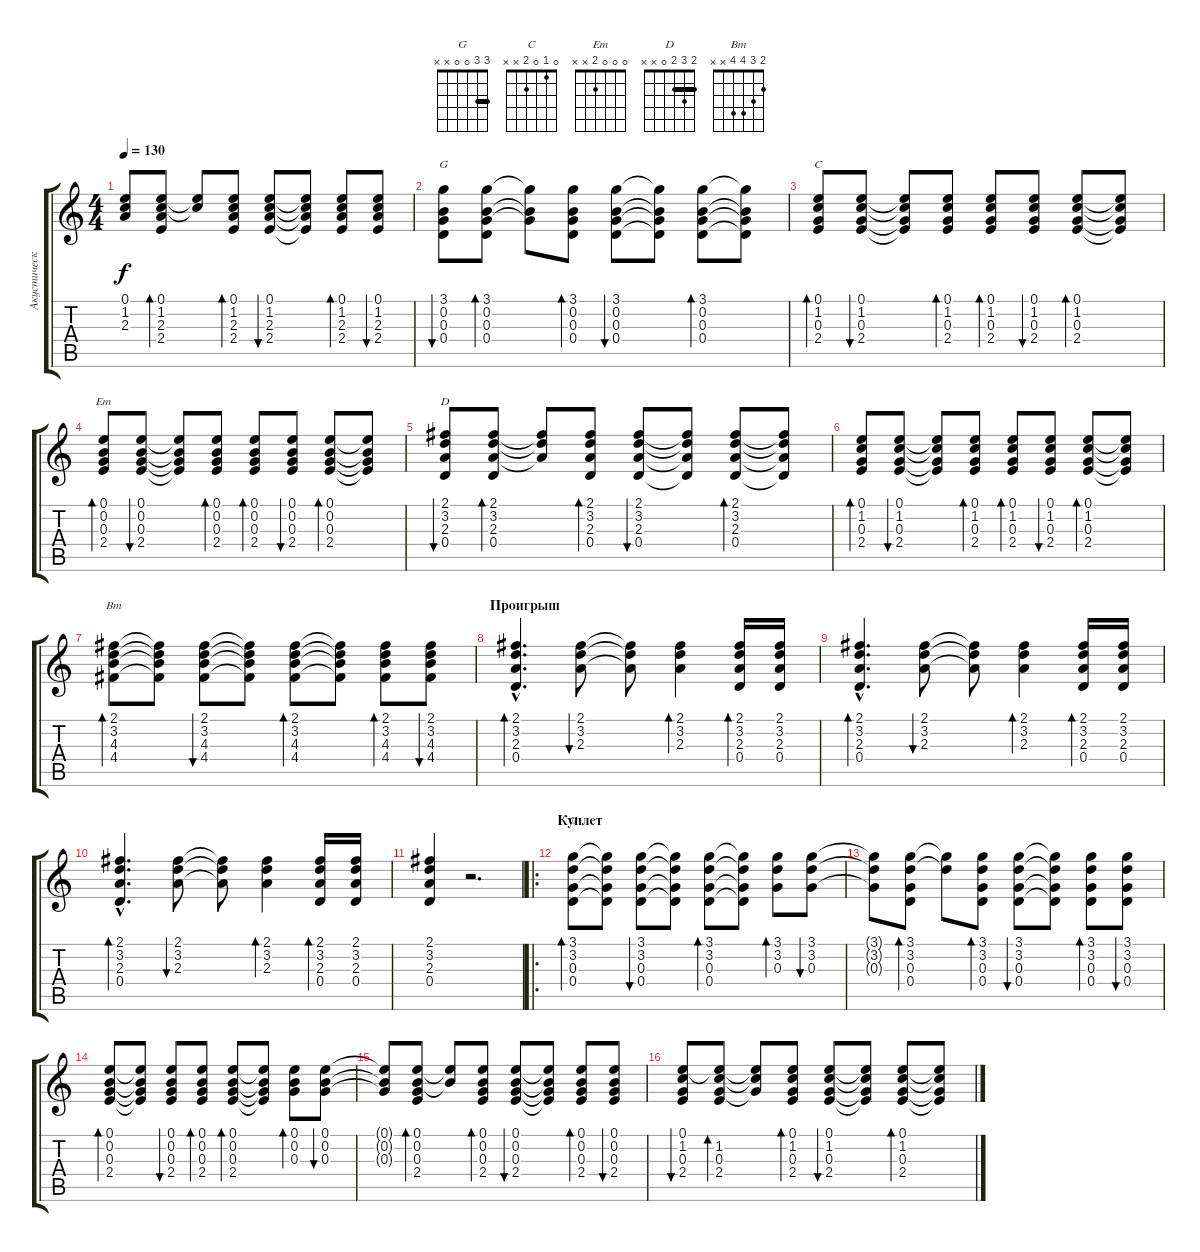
\track ("Акустическая гитара" "Акустическ") {instrument acousticguitarnylon}
\staff {score tabs}
\tuning (E4 B3 G3 D3 A2 E2) {hide}
\chord ("G" 3 0 0 0 x x)
\chord ("C" 0 1 0 2 x x)
\chord ("Em" 0 0 0 2 x x)
\chord ("D" 2 3 2 0 x x) {barre 2}
\chord ("Bm" 2 3 4 4 x x)
\chord ("G" 3 3 0 0 x x) {barre 3}
\ts (4 4)
\tempo 130
\clef g2
\ks c
(0.1{t} 1.2{t} 2.3{t}).8{dy f instrument acousticguitarnylon} (0.1 1.2 2.3 2.4).8{bd 60} (0.1{t} 1.2{t}).8 (0.1 1.2 2.3 2.4).8{bd 60} (0.1 1.2 2.3 2.4).8{bu 60} (0.1{t} 1.2{t} 2.3{t} 2.4{t}).8 (0.1 1.2 2.3 2.4).8{bd 60} (0.1 1.2 2.3 2.4).8{bu 60} |
(3.1 0.2 0.3 0.4).8{bu 60 ch "G"} (3.1 0.2 0.3 0.4).8{bd 60} (3.1{t} 0.2{t} 0.3{t}).8 (3.1 0.2 0.3 0.4).8{bd 60} (3.1 0.2 0.3 0.4).8{bu 60} (3.1{t} 0.2{t} 0.3{t} 0.4{t}).8 (3.1 0.2 0.3 0.4).8{bd 60} (3.1{t} 0.2{t} 0.3{t} 0.4{t}).8 |
(0.1 1.2 0.3 2.4).8{bd 60 ch "C"} (0.1 1.2 0.3 2.4).8{bu 60} (0.1{t} 1.2{t} 0.3{t} 2.4{t}).8 (0.1 1.2 0.3 2.4).8{bd 60} (0.1 1.2 0.3 2.4).8{bd 60} (0.1 1.2 0.3 2.4).8{bu 60} (0.1 1.2 0.3 2.4).8{bd 60} (0.1{t} 1.2{t} 0.3{t} 2.4{t}).8 |
(0.1 0.2 0.3 2.4).8{bd 60 ch "Em"} (0.1 0.2 0.3 2.4).8{bu 60} (0.1{t} 0.2{t} 0.3{t} 2.4{t}).8 (0.1 0.2 0.3 2.4).8{bd 60} (0.1 0.2 0.3 2.4).8{bd 60} (0.1 0.2 0.3 2.4).8{bu 60} (0.1 0.2 0.3 2.4).8{bd 60} (0.1{t} 0.2{t} 0.3{t} 2.4{t}).8 |
(2.1 3.2 2.3 0.4).8{bu 60 ch "D"} (2.1 3.2 2.3 0.4).8{bd 60} (2.1{t} 3.2{t} 2.3{t}).8 (2.1 3.2 2.3 0.4).8{bd 60} (2.1 3.2 2.3 0.4).8{bu 60} (2.1{t} 3.2{t} 2.3{t} 0.4{t}).8 (2.1 3.2 2.3 0.4).8{bd 60} (2.1{t} 3.2{t} 2.3{t} 0.4{t}).8 |
(0.1 1.2 0.3 2.4).8{bd 60} (0.1 1.2 0.3 2.4).8{bu 60} (0.1{t} 1.2{t} 0.3{t} 2.4{t}).8 (0.1 1.2 0.3 2.4).8{bd 60} (0.1 1.2 0.3 2.4).8{bd 60} (0.1 1.2 0.3 2.4).8{bu 60} (0.1 1.2 0.3 2.4).8{bd 60} (0.1{t} 1.2{t} 0.3{t} 2.4{t}).8 |
(2.1 3.2 4.3 4.4).8{bd 60 ch "Bm" volume 7 instrument acousticguitarnylon} (2.1{t} 3.2{t} 4.3{t} 4.4{t}).8 (2.1 3.2 4.3 4.4).8{bu 60} (2.1{t} 3.2{t} 4.3{t} 4.4{t}).8 (2.1 3.2 4.3 4.4).8{bd 60} (2.1{t} 3.2{t} 4.3{t} 4.4{t}).8 (2.1 3.2 4.3 4.4).8{bd 60} (2.1 3.2 4.3 4.4).8{bu 60} |
\section ("" "Проигрыш")
(2.1{hac} 3.2{hac} 2.3{hac} 0.4{hac}).4{d bd 120 volume 12 instrument acousticguitarnylon} (2.1 3.2 2.3).8{bu 60} (2.1{t} 3.2{t} 2.3{t}).8 (2.1 3.2 2.3).4{bd 60} (2.1 3.2 2.3 0.4).16{bd 60} (2.1 3.2 2.3 0.4).16 |
(2.1{hac} 3.2{hac} 2.3{hac} 0.4{hac}).4{d bd 120 volume 12 instrument acousticguitarnylon} (2.1 3.2 2.3).8{bu 60} (2.1{t} 3.2{t} 2.3{t}).8 (2.1 3.2 2.3).4{bd 60} (2.1 3.2 2.3 0.4).16{bd 60} (2.1 3.2 2.3 0.4).16 |
(2.1{hac} 3.2{hac} 2.3{hac} 0.4{hac}).4{d bd 120 volume 12 instrument acousticguitarnylon} (2.1 3.2 2.3).8{bu 60} (2.1{t} 3.2{t} 2.3{t}).8 (2.1 3.2 2.3).4{bd 60} (2.1 3.2 2.3 0.4).16{bd 60} (2.1 3.2 2.3 0.4).16 |
(2.1 3.2 2.3 0.4).4 r.2{d} |
\ro
\section ("" "Куплет")
(3.1 3.2 0.3 0.4).8{bd 60 ch "G" volume 6 instrument acousticguitarsteel} (3.1{t} 3.2{t} 0.3{t} 0.4{t}).8 (3.1 3.2 0.3 0.4).8{bu 60} (3.1{t} 3.2{t} 0.3{t} 0.4{t}).8 (3.1 3.2 0.3 0.4).8{bd 60} (3.1{t} 3.2{t} 0.3{t} 0.4{t}).8 (3.1 3.2 0.3).8{bd 60} (3.1 3.2 0.3).8{bu 60} |
(3.1{t} 3.2{t} 0.3{t}).8 (3.1 3.2 0.3 0.4).8{bd 60} (3.1{t} 3.2{t}).8 (3.1 3.2 0.3 0.4).8{bd 60} (3.1 3.2 0.3 0.4).8{bu 60} (3.1{t} 3.2{t} 0.3{t} 0.4{t}).8 (3.1 3.2 0.3 0.4).8{bd 60} (3.1 3.2 0.3 0.4).8{bu 60} |
(0.1 0.2 0.3 2.4).8{bd 60 volume 5} (0.1{t} 0.2{t} 0.3{t} 2.4{t}).8 (0.1 0.2 0.3 2.4).8{bu 60} (0.1 0.2 0.3 2.4).8{bd 60} (0.1 0.2 0.3 2.4).8{bd 60} (0.1{t} 0.2{t} 0.3{t} 2.4{t}).8 (0.1 0.2 0.3).8{bd 60} (0.1 0.2 0.3).8{bu 60} |
(0.1{t} 0.2{t} 0.3{t}).8 (0.1 0.2 0.3 2.4).8{bd 60} (0.1{t} 0.2{t}).8 (0.1 0.2 0.3 2.4).8{bd 60} (0.1 0.2 0.3 2.4).8{bu 60} (0.1{t} 0.2{t} 0.3{t} 2.4{t}).8 (0.1 0.2 0.3 2.4).8{bd 60} (0.1 0.2 0.3 2.4).8{bu 60} |
(0.1 1.2 0.3 2.4).8{bu 60} (0.1{t} 1.2 0.3 2.4).8{bd 60} (0.1{t} 1.2{t} 0.3{t}).8 (0.1 1.2 0.3 2.4).8{bd 60} (0.1 1.2 0.3 2.4).8{bu 60} (0.1{t} 1.2{t} 0.3{t} 2.4{t}).8 (0.1 1.2 0.3 2.4).8{bd 60} (0.1{t} 1.2{t} 0.3{t} 2.4{t}).8
